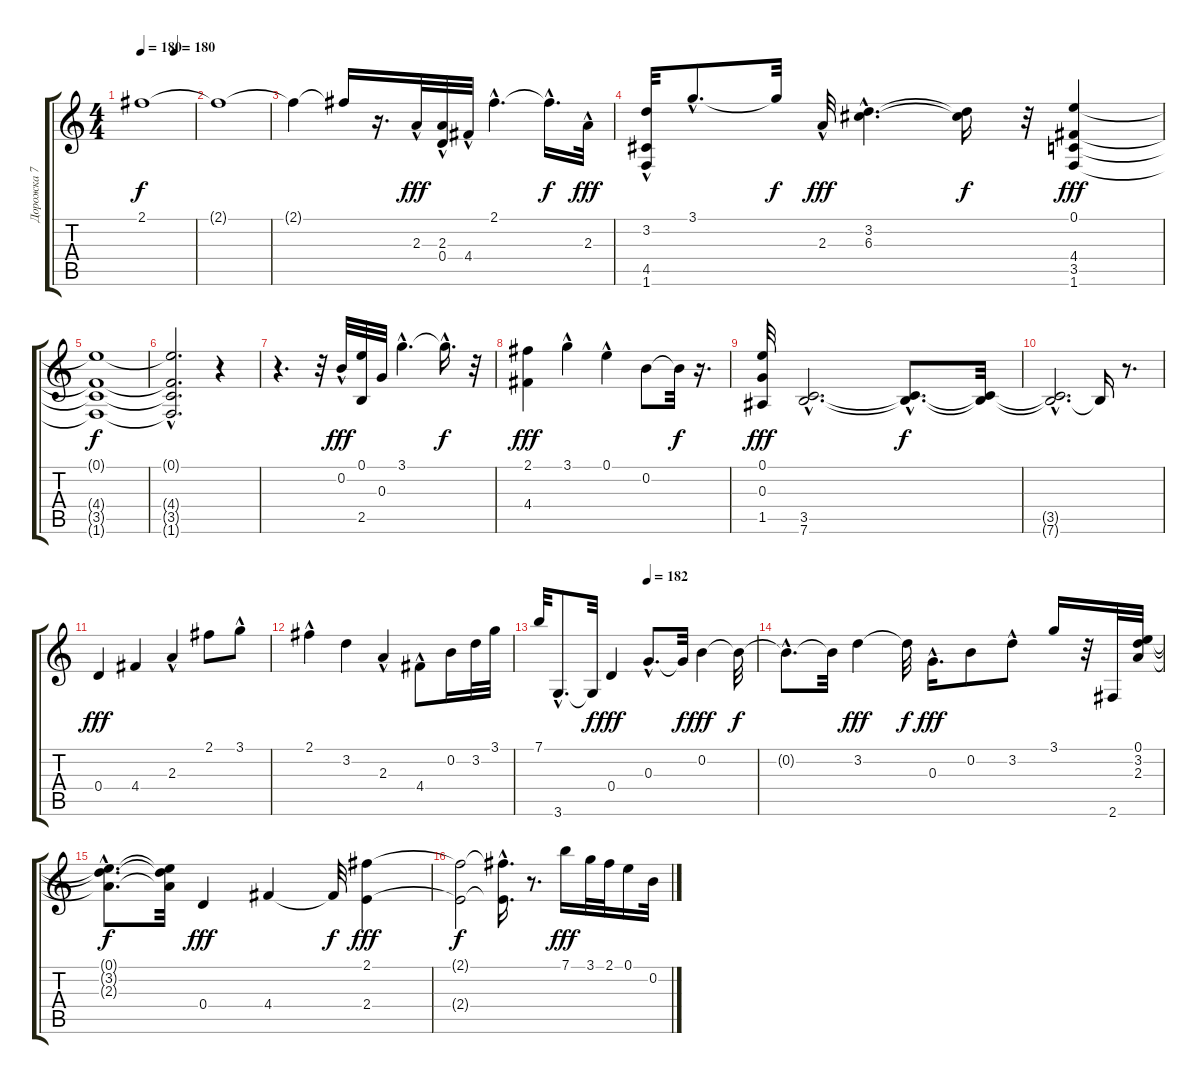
\track ("Дорожка 7" "Дорожка 7") {instrument acousticguitarsteel}
\staff {score tabs}
\tuning (E4 B3 G3 D3 A2 E2) {hide}
\ts (4 4)
\tempo 180
\tempo (180 0.625)
\clef g2
\ks c
2.1{t}.1{dy f} |
2.1{t}.1 |
2.1{t}.4 2.1{t}.16 r.16{d} 2.3{hac}.32{dy fff} (2.3{hac} 0.4{hac}).32 4.4{hac}.32 2.1{hac}.4{d} 2.1{hac t}.16{d dy f} 2.3{hac}.32{dy fff} |
(3.2{hac} 4.5 1.6).32 3.1{hac}.8{d} 3.1{t}.32{dy f} 2.3{hac}.32{dy fff} (3.2{hac} 6.3{hac}).4{d} (3.2{t} 6.3{t}).16{dy f} r.32 (0.1 4.4 3.5 1.6).4{dy fff} |
(0.1{t} 4.4{t} 3.5{t} 1.6{t}).1{dy f} |
(0.1{hac t} 4.4{hac t} 3.5{t} 1.6{hac t}).2{d} r.4 |
r.4{d} r.32 0.2{hac}.32{dy fff} (0.1 2.5).32 0.3.32 3.1{hac}.4{d} 3.1{hac t}.16{d dy f} r.32 |
(2.1 4.4).4{dy fff} 3.1{hac}.4 0.1{hac}.4 0.2.8 0.2{t}.32{dy f} r.16{d} |
(0.1 0.3 1.5).32{dy fff} (3.5{hac} 7.6{hac}).2{d} (3.5{hac t} 7.6{hac t}).8{d dy f} (3.5{t} 7.6{t}).32 |
(3.5{t} 7.6{hac t}).2{d} 7.6{t}.16 r.8{d} |
0.4.4{dy fff} 4.4.4 2.3{hac}.4 2.1.8 3.1{hac}.8 |
2.1{hac}.4 3.2.4 2.3{hac}.4 4.4{hac}.8 0.2.16 3.2.32 3.1.32 |
\tempo (182 0.5)
7.1.32 3.6{hac}.8{d} 3.6{t}.32{dy f} 0.4.4{dy fff} 0.3{hac}.8{d} 0.3{t}.32{dy f} 0.2.4{dy fff} 0.2{t}.32{dy f} |
0.2{hac t}.8{d} 0.2{t}.32 3.2.4{dy fff} 3.2{t}.32{dy f} 0.3{hac}.16{d dy fff} 0.2.8 3.2{hac}.8 3.1.16 r.32 2.6.32 (0.1 3.2 2.3).32 |
(0.1{hac t} 3.2{hac t} 2.3{hac t}).8{d dy f} (0.1{t} 3.2{t} 2.3{t}).32 0.4.4{dy fff} 4.4.4 4.4{t}.32{dy f} (2.1 2.4).4{dy fff} |
(2.1{t} 2.4{t}).2{dy f} (2.1{hac t} 2.4{t}).16{d} r.8{d} 7.1.16{dy fff} 3.1.32 2.1.32 0.1.16 0.2.32
